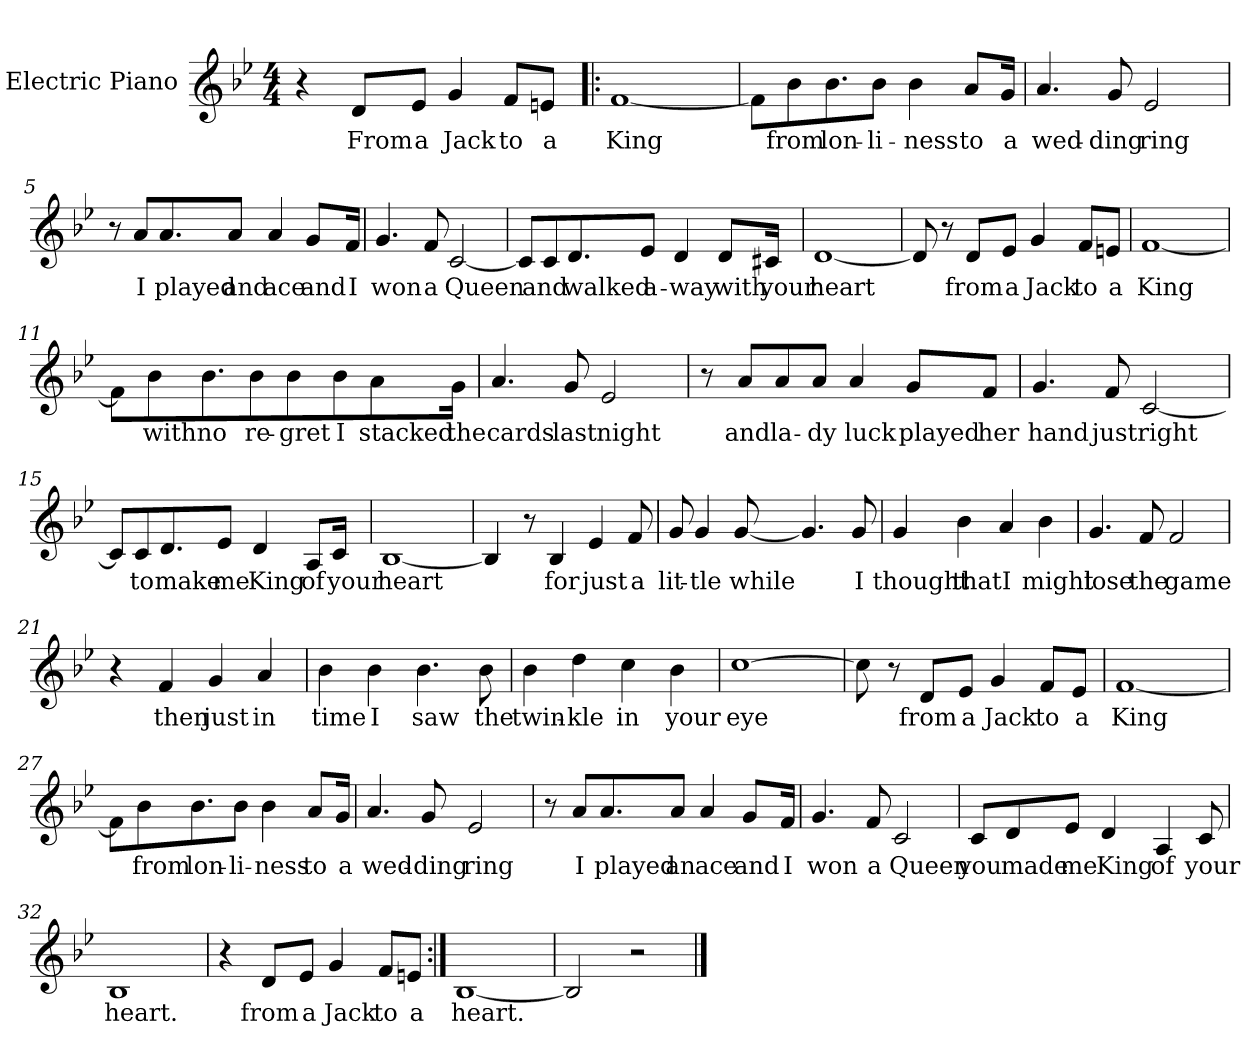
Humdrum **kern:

**kern	**text
*part1	*part1
*staff1	*staff1
*I"Electric Piano	*
*I'E.Pno	*
*clefG2	*
*k[b-e-]	*
*B-:	*
*M4/4	*
=1	=1
4r	.
8d/L	From
8e-/J	a
4g/	Jack
8f/L	to
8en/J	a
=2!|:	=2!|:
[1f	King
=3	=3
8f\L]	.
8b-\	from
8.b-\	lon-
8b-\J	-li-
4b-\	-ness
8a/L	to
16g/J	a
=4	=4
4.a/	wed-
8g/	-ding
2e-/	ring
!!LO:LB:g=z
=5	=5
8r	.
8a/L	I
8.a/	played
8a/J	and
4a/	ace
8g/L	and
16f/J	I
=6	=6
4.g/	won
8f/	a
[2c/	Queen
=7	=7
8c/L]	.
8c/	and
8.d/	walked
8e-/J	a-
4d/	-way
8d/L	with
16c#X/J	your
=8	=8
[1d	heart
!!LO:LB:g=z
=9	=9
8d/]	.
8r	.
8d/L	from
8e-/J	a
4g/	Jack
8f/L	to
8en/J	a
=10	=10
[1f	King
=11	=11
8f\L]	.
8b-\	with
8.b-\	no
8b-\	re-
8b-\	-gret
8b-\	I
8a\	stacked
16g\J	the
=12	=12
4.a/	cards
8g/	last
2e-/	night
!!LO:LB:g=z
=13	=13
8r	.
8a/L	and
8a/	la-
8a/J	-dy
4a/	luck
8g/L	played
8f/J	her
=14	=14
4.g/	hand
8f/	just
[2c/	right
=15	=15
8c/L]	.
8c/	to
8.d/	make
8e-/J	me
4d/	King
8A/L	of
16c/J	your
=16	=16
[1B-	heart
!!LO:LB:g=z
=17	=17
4B-/]	.
8r	.
4B-/	for
4e-/	just
8f/	a
=18	=18
8g/	lit-
4g/	-tle
[8g/	while
4.g/]	.
8g/	I
=19	=19
4g/	thought
4b-\	that
4a/	I
4b-\	might
=20	=20
4.g/	lose
8f/	the
2f/	game
!!LO:LB:g=z
=21	=21
4r	.
4f/	then
4g/	just
4a/	in
=22	=22
4b-\	time
4b-\	I
4.b-\	saw
8b-\	the
=23	=23
4b-\	twin-
4dd\	-kle
4cc\	in
4b-\	your
=24	=24
[1cc	eye
=25	=25
8cc\]	.
8r	.
8d/L	from
8e-/J	a
4g/	Jack
8f/L	to
8e-/J	a
=26	=26
[1f	King
!!LO:LB:g=z
=27	=27
8f\L]	.
8b-\	from
8.b-\	lon-
8b-\J	-li-
4b-\	-ness
8a/L	to
16g/J	a
=28	=28
4.a/	wed-
8g/	-ding
2e-/	ring
=29	=29
8r	.
8a/L	I
8.a/	played
8a/J	an
4a/	ace
8g/L	and
16f/J	I
=30	=30
4.g/	won
8f/	a
2c/	Queen
!!LO:LB:g=z
=31	=31
8c/L	you
8d/	made
8e-/J	me
4d/	King
4A/	of
8c/	your
=32	=32
1B-	heart.
=33	=33
4r	.
8d/L	from
8e-/J	a
4g/	Jack
8f/L	to
8en/J	a
=34:|!	=34:|!
[1B-	heart.
=35	=35
2B-/]	.
2r	.
==	==
*-	*-
